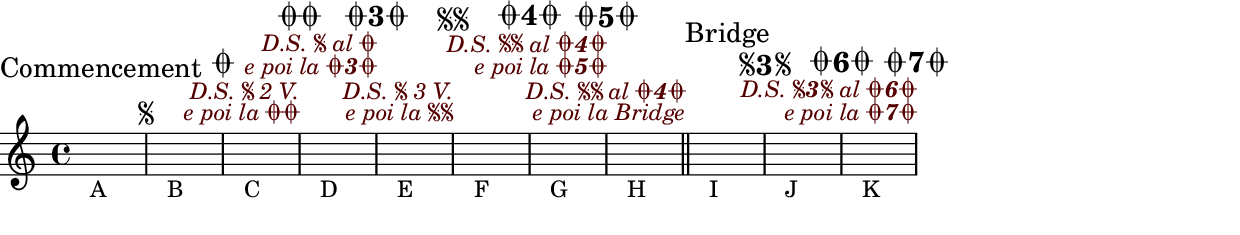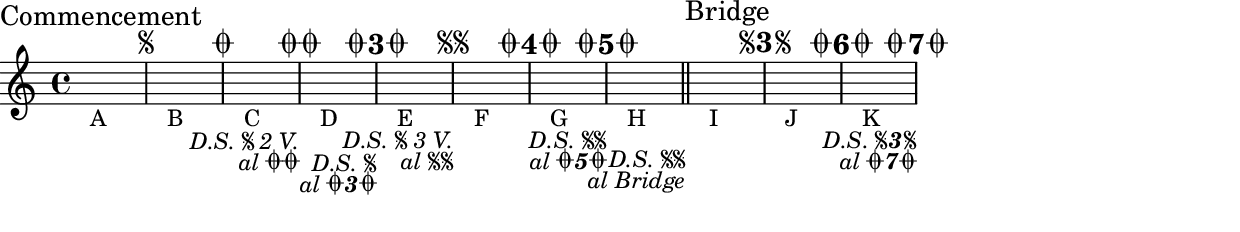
%% Generated by lilypond-book
%% Options: [exampleindent=10.16\mm,indent=0\mm,line-width=160\mm]
\include "lilypond-book-preamble.ly"


% ****************************************************************
% Start cut-&-pastable-section
% ****************************************************************

#(ly:set-option 'eps-box-padding 3.000000)



\paper {
  indent = 0\mm
  line-width = 160\mm
  % offset the left padding, also add 1mm as lilypond creates cropped
  % images with a little space on the right
  line-width = #(- line-width (* mm  3.000000) (* mm 1))
}

\layout {
  
}





% ****************************************************************
% ly snippet:
% ****************************************************************
\sourcefilename "/home/gub/NewGub/gub/target/linux-x86/src/lilypond-git.sv.gnu.org--lilypond.git-release-unstable/input/regression/repeat-ds-torture.ly"
\sourcefileline 0
\version "2.23.6"

#(ly:set-option 'warning-as-error #t)

\header {
  texidoc="This tests mark formatting and placement for three
sequential @code{\\repeat segno} sections, each with three alternative
endings, with some used for multiple volte."
}

\layout {
  ragged-right = ##t
}

piece = \new Voice \fixed c' {
  \sectionLabel "Commencement"
  s1_"A"
  \repeat segno 7 {
    s1_"B"
    \alternative {
      \volta 1,2 s1_"C"
      \volta 3 s1_"D"
      \volta 5,7,6,4 s1_"E"
    }
  }
  \repeat segno 3 {
    s1_"F"
    \alternative {
      s1_"G"
      s1_"H"
      %% There is no mark conflict here because the coda mark is
      %% suppressed for any alternative with zero duration.
      << \section \sectionLabel "Bridge" s4*0 >>
    }
  }
  s1_"I"
  \repeat segno 3 {
    s1_"J"
    \alternative {
      s1_"K"
      s1_"L"
      <>
    }
  }
  \section \sectionLabel "Fade-out" s1_"M"
  \fine
}

\new Score \with {
  \override JumpScript.direction = #UP % make a mess (spatially)
  \override JumpScript.color = "#500" % improve reviewability
} {
  \new Staff \with { instrumentName = "default" } \piece
}

\new Score \with {
  dalSegnoTextFormatter = #format-dal-segno-text-brief
} {
  \new Staff \with { instrumentName = "brief" } \piece
}



% ****************************************************************
% end ly snippet
% ****************************************************************
